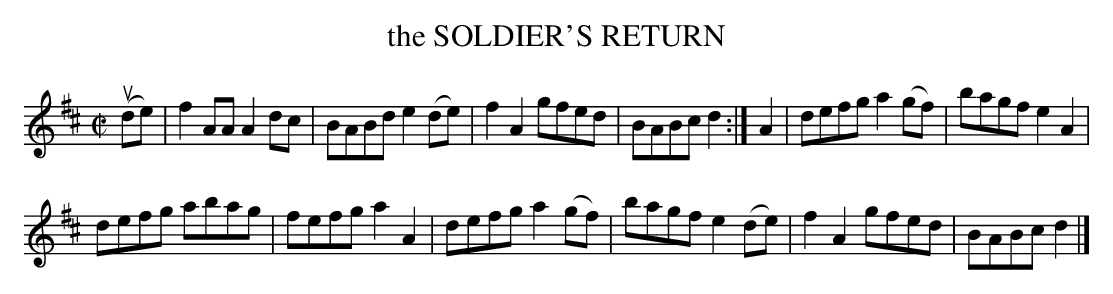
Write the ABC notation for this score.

X:1
T: the SOLDIER'S RETURN
M: C|
L: 1/8
K: D
(ude) |\
f2AA A2dc | BABd e2(de) |\
f2A2 gfed | BABc d2 :|\
A2 |\
defg a2(gf) | bagf e2A2 |
defg abag | fefg a2A2 |\
defg a2(gf) | bagf e2(de) |\
f2A2 gfed | BABc d2 |]
